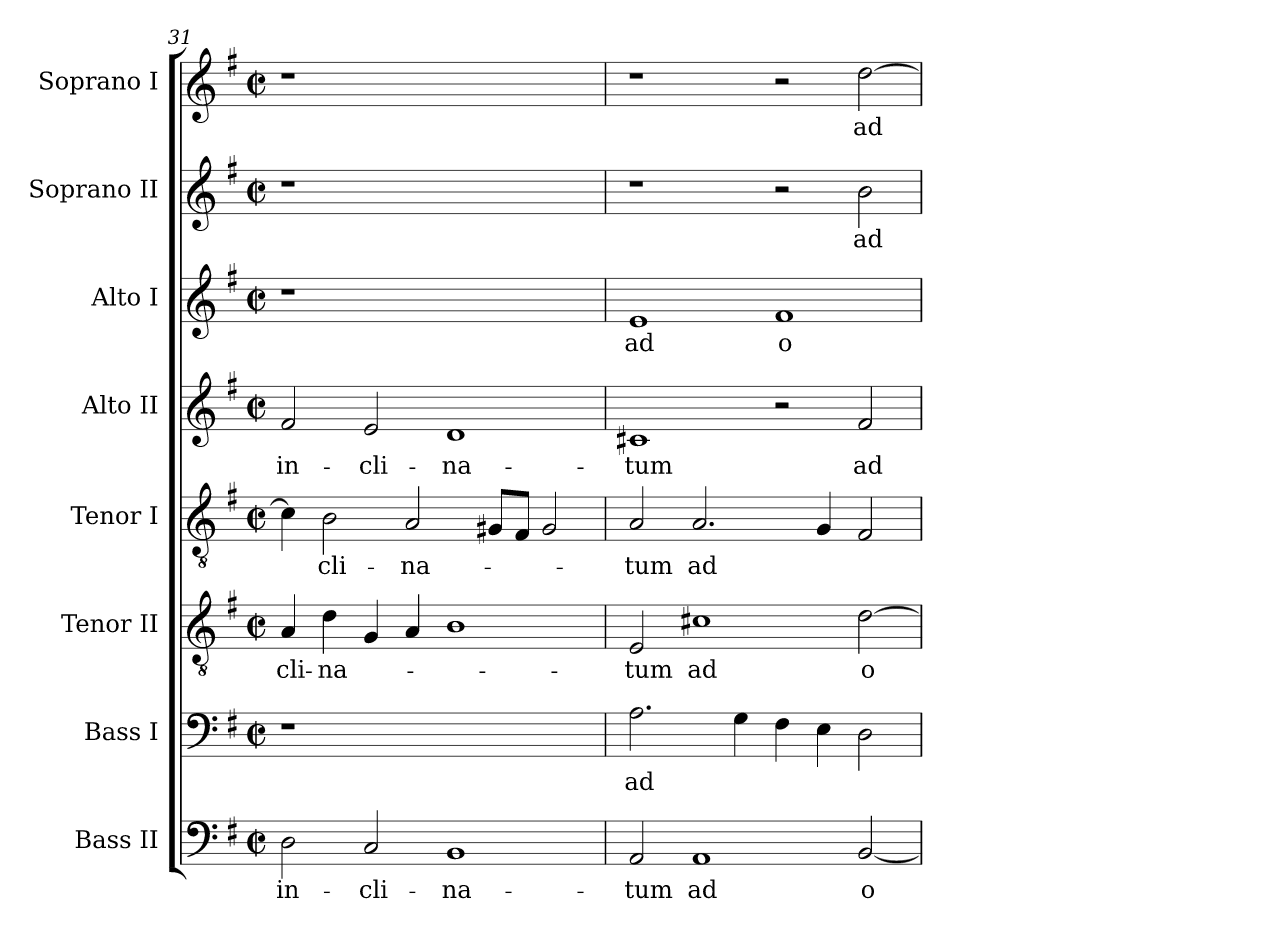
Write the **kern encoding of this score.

**kern	**text	**kern	**text	**kern	**text	**kern	**text	**kern	**text	**kern	**text	**kern	**text	**kern	**text
*part8	*part8	*part7	*part7	*part6	*part6	*part5	*part5	*part4	*part4	*part3	*part3	*part2	*part2	*part1	*part1
*staff8	*staff8	*staff7	*staff7	*staff6	*staff6	*staff5	*staff5	*staff4	*staff4	*staff3	*staff3	*staff2	*staff2	*staff1	*staff1
*I"Bass II	*	*I"Bass I	*	*I"Tenor II	*	*I"Tenor I	*	*I"Alto II	*	*I"Alto I	*	*I"Soprano II	*	*I"Soprano I	*
*I'BII	*	*I'BI	*	*I'TII	*	*I'TI	*	*I'AII	*	*I'AI	*	*	*	*	*
*clefF4	*	*clefF4	*	*clefGv2	*	*clefGv2	*	*clefG2	*	*clefG2	*	*clefG2	*	*clefG2	*
*k[f#]	*	*k[f#]	*	*k[f#]	*	*k[f#]	*	*k[f#]	*	*k[f#]	*	*k[f#]	*	*k[f#]	*
*G:	*	*G:	*	*G:	*	*G:	*	*G:	*	*G:	*	*G:	*	*G:	*
*M2/2	*	*M2/2	*	*M2/2	*	*M2/2	*	*M2/2	*	*M2/2	*	*M2/2	*	*M2/2	*
*met(c|)	*	*met(c|)	*	*met(c|)	*	*met(c|)	*	*met(c|)	*	*met(c|)	*	*met(c|)	*	*met(c|)	*
=31	=31	=31	=31	=31	=31	=31	=31	=31	=31	=31	=31	=31	=31	=31	=31
!	!LO:LY:b:color=#000000	!LO:N:vis=1	!	!	!	!	!	!	!	!	!	!	!	!	!
!	!	!	!	!	!LO:LY:b:color=#000000	!	!	!	!	!	!	!	!	!	!
!	!	!	!	!	!	!	!	!	!LO:LY:b:color=#000000	!LO:N:vis=1	!	!LO:N:vis=1	!	!LO:N:vis=1	!
2Di\	in-	1r	.	4Ai/	-cli-	4ci\]	.	2f#i/	in-	1r	.	1r	.	1r	.
!	!	!	!	!	!LO:LY:b:color=#000000	!	!	!	!	!	!	!	!	!	!
!	!	!	!	!	!	!	!LO:LY:b:color=#000000	!	!	!	!	!	!	!	!
.	.	.	.	4di\	-na-	2Bi\	-cli-	.	.	.	.	.	.	.	.
!	!LO:LY:b:color=#000000	!	!	!	!	!	!	!	!	!	!	!	!	!	!
!	!	!	!	!	!	!	!	!	!LO:LY:b:color=#000000	!	!	!	!	!	!
2Ci/	-cli-	.	.	4Gi/	.	.	.	2ei/	-cli-	.	.	.	.	.	.
!	!	!	!	!	!	!	!LO:LY:b:color=#000000	!	!	!	!	!	!	!	!
.	.	.	.	4Ai/	.	2Ai/	-na-	.	.	.	.	.	.	.	.
!	!LO:LY:b:color=#000000	!	!	!	!	!	!	!	!	!	!	!	!	!	!
!	!	!	!	!	!	!	!	!	!LO:LY:b:color=#000000	!	!	!	!	!	!
1BBi	-na-	1ryy	.	1Bi	.	.	.	1di	-na-	1ryy	.	1ryy	.	1ryy	.
.	.	.	.	.	.	8G#Xi/L	.	.	.	.	.	.	.	.	.
.	.	.	.	.	.	8F#i/J	.	.	.	.	.	.	.	.	.
.	.	.	.	.	.	2G#i/	.	.	.	.	.	.	.	.	.
=32	=32	=32	=32	=32	=32	=32	=32	=32	=32	=32	=32	=32	=32	=32	=32
!	!LO:LY:b:color=#000000	!	!	!	!	!	!	!	!	!	!	!	!	!	!
!	!	!	!LO:LY:b:color=#000000	!	!	!	!	!	!	!	!	!	!	!	!
!	!	!	!	!	!LO:LY:b:color=#000000	!	!	!	!	!	!	!	!	!	!
!	!	!	!	!	!	!	!LO:LY:b:color=#000000	!	!	!	!	!	!	!	!
!	!	!	!	!	!	!	!	!	!LO:LY:b:color=#000000	!	!	!	!	!	!
!	!	!	!	!	!	!	!	!	!	!	!LO:LY:b:color=#000000	!	!	!	!
2AAi/	-tum	2.Ai\	ad	2Ei/	-tum	2Ai/	-tum	1c#Xi	-tum	1ei	ad	1r	.	1r	.
!	!LO:LY:b:color=#000000	!	!	!	!	!	!	!	!	!	!	!	!	!	!
!	!	!	!	!	!LO:LY:b:color=#000000	!	!	!	!	!	!	!	!	!	!
!	!	!	!	!	!	!	!LO:LY:b:color=#000000	!	!	!	!	!	!	!	!
1AAi	ad	.	.	1c#Xi	ad	2.Ai/	ad	.	.	.	.	.	.	.	.
.	.	4Gi\	.	.	.	.	.	.	.	.	.	.	.	.	.
!	!	!	!	!	!	!	!	!	!	!	!LO:LY:b:color=#000000	!	!	!	!
.	.	4F#i\	.	.	.	.	.	2r	.	1f#i	o-	2r	.	2r	.
.	.	4Ei\	.	.	.	4Gi/	.	.	.	.	.	.	.	.	.
!	!LO:LY:b:color=#000000	!	!	!	!	!	!	!	!	!	!	!	!	!	!
!	!	!	!	!	!LO:LY:b:color=#000000	!	!	!	!	!	!	!	!	!	!
!	!	!	!	!	!	!	!	!	!LO:LY:b:color=#000000	!	!	!	!	!	!
!	!	!	!	!	!	!	!	!	!	!	!	!	!LO:LY:b:color=#000000	!	!
!	!	!	!	!	!	!	!	!	!	!	!	!	!	!	!LO:LY:b:color=#000000
[<2BBi/	o-	2Di\	.	[>2di\	o-	2F#i/	.	2f#i/	ad	.	.	2bi\	ad	[>2ddi\	ad
=	=	=	=	=	=	=	=	=	=	=	=	=	=	=	=
*-	*-	*-	*-	*-	*-	*-	*-	*-	*-	*-	*-	*-	*-	*-	*-
